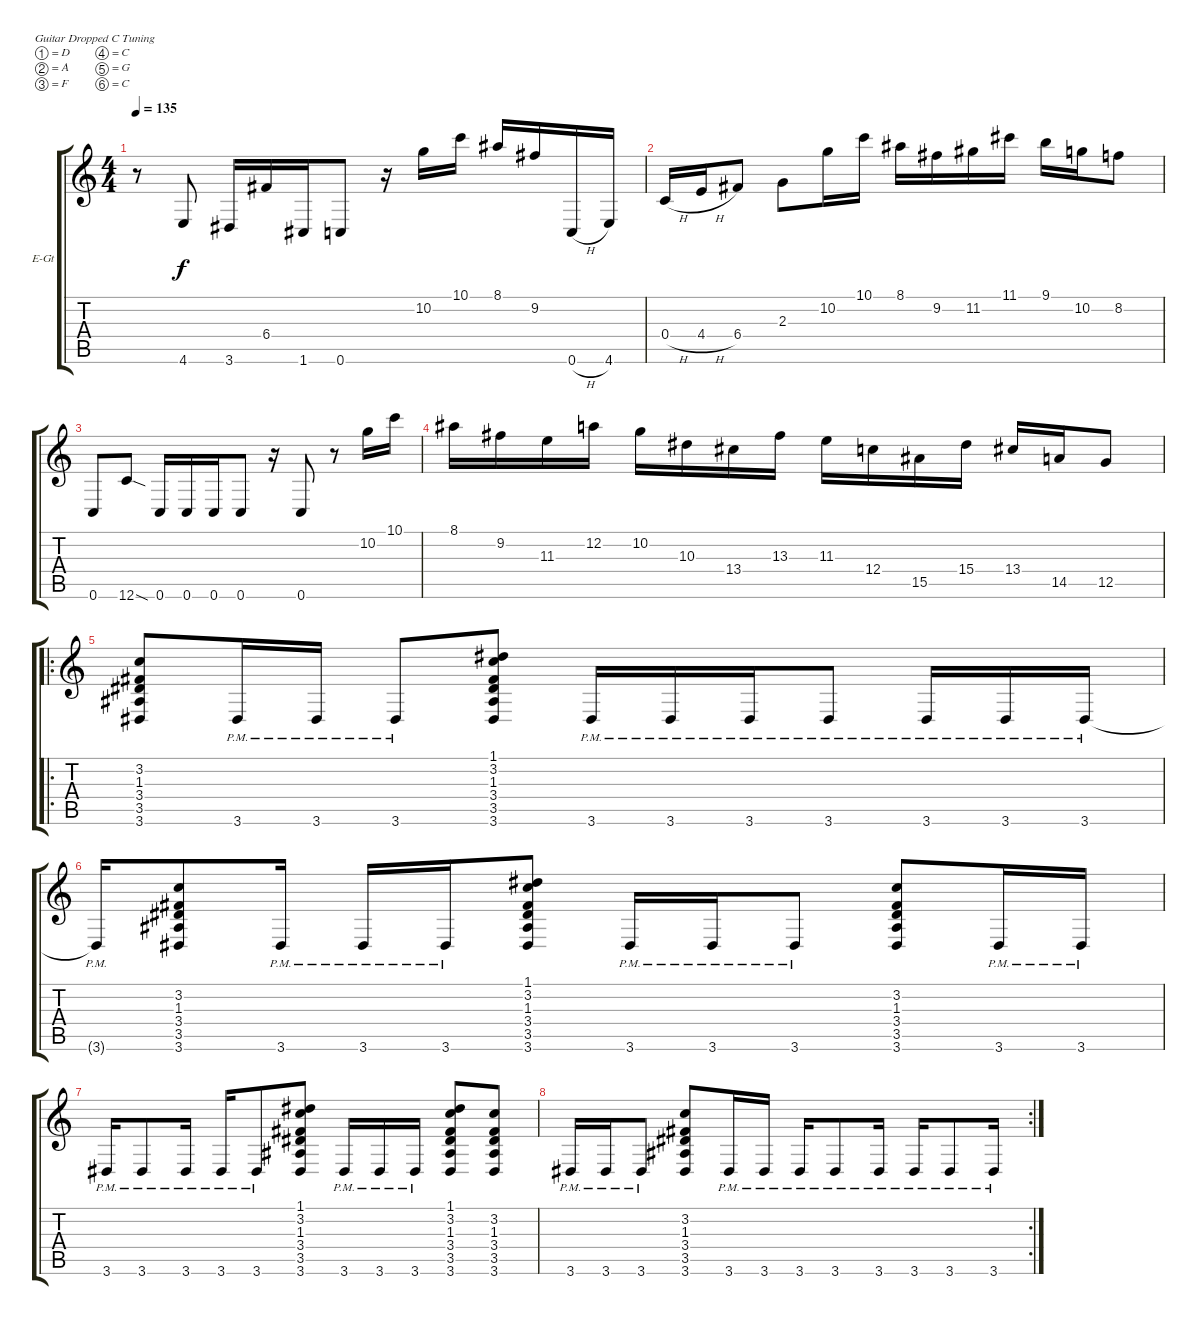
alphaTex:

\bracketExtendMode groupsimilarinstruments
\firstSystemTrackNameOrientation horizontal
\otherSystemsTrackNameOrientation horizontal
\track ("Track 1" "E-Gt") {instrument distortionguitar}
\staff {score tabs}
\tuning (D4 A3 F3 C3 G2 C2)
\ts (4 4)
\tempo 135
\clef g2
\ks c
r.8{dy f} 4.6.8 3.6.16 6.4.16 1.6.16 0.6.8 r.16 10.2.16 10.1.16 8.1.16 9.2.16 0.6{h}.16 4.6.16 |
0.4{h}.16 4.4{h}.16 6.4.8 2.3.8 10.2.16 10.1.16 8.1.16 9.2.16 11.2.16 11.1.16 9.1.16 10.2.16 8.2.8 |
0.6.8 12.6{sod}.8 0.6.16 0.6.16 0.6.16 0.6.8 r.16 0.6.8 r.8 10.2.16 10.1.16 |
8.1.16 9.2.16 11.3.16 12.2.16 10.2.16 10.3.16 13.4.16 13.3.16 11.3.16 12.4.16 15.5.16 15.4.16 13.4.16 14.5.16 12.5.8 |
\ro
(3.2 1.3 3.4 3.5 3.6).8 3.6{pm}.16 3.6{pm}.16 3.6{pm}.8 (1.1 3.2 1.3 3.4 3.5 3.6).8 3.6{pm}.16 3.6{pm}.16 3.6{pm}.16 3.6{pm}.8 3.6{pm}.16 3.6{pm}.16 3.6{pm}.16 |
3.6{pm t}.16 (3.2 1.3 3.4 3.5 3.6).8 3.6{pm}.16 3.6{pm}.16 3.6{pm}.16 (1.1 3.2 1.3 3.4 3.5 3.6).8 3.6{pm}.16 3.6{pm}.16 3.6{pm}.8 (3.2 1.3 3.4 3.5 3.6).8 3.6{pm}.16 3.6{pm}.16 |
3.6{pm}.16 3.6{pm}.8 3.6{pm}.16 3.6{pm}.16 3.6{pm}.8 (1.1 3.2 1.3 3.4 3.5 3.6).8 3.6{pm}.16 3.6{pm}.16 3.6{pm}.16 (1.1 3.2 1.3 3.4 3.5 3.6).8 (3.2 1.3 3.4 3.5 3.6).8 |
\rc 2
3.6{pm}.16 3.6{pm}.16 3.6{pm}.8 (3.2 1.3 3.4 3.5 3.6).8 3.6{pm}.16 3.6{pm}.16 3.6{pm}.16 3.6{pm}.8 3.6{pm}.16 3.6{pm}.16 3.6{pm}.8 3.6{pm}.16
